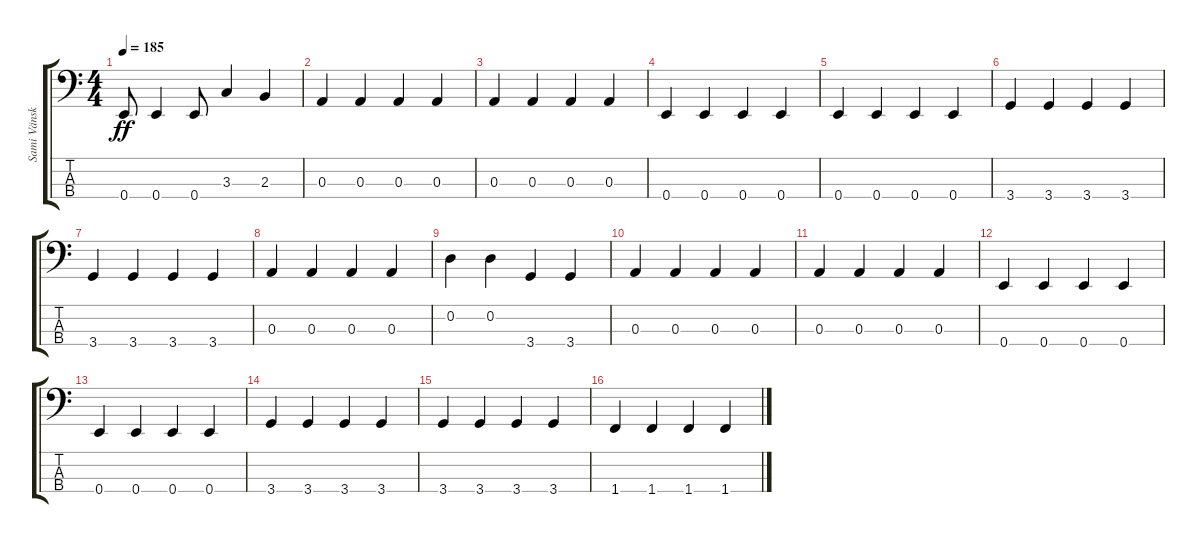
\track ("Sami Vänskä" "Sami Vänsk") {instrument electricbassfinger}
\staff {score tabs}
\tuning (G2 D2 A1 E1) {hide}
\ts (4 4)
\tempo 185
\clef f4
\ks c
0.4.8{dy ff} 0.4.4 0.4.8 3.3.4 2.3.4 |
0.3.4 0.3.4 0.3.4 0.3.4 |
0.3.4 0.3.4 0.3.4 0.3.4 |
0.4.4 0.4.4 0.4.4 0.4.4 |
0.4.4 0.4.4 0.4.4 0.4.4 |
3.4.4 3.4.4 3.4.4 3.4.4 |
3.4.4 3.4.4 3.4.4 3.4.4 |
0.3.4 0.3.4 0.3.4 0.3.4 |
0.2.4 0.2.4 3.4.4 3.4.4 |
0.3.4 0.3.4 0.3.4 0.3.4 |
0.3.4 0.3.4 0.3.4 0.3.4 |
0.4.4 0.4.4 0.4.4 0.4.4 |
0.4.4 0.4.4 0.4.4 0.4.4 |
3.4.4 3.4.4 3.4.4 3.4.4 |
3.4.4 3.4.4 3.4.4 3.4.4 |
1.4.4 1.4.4 1.4.4 1.4.4
